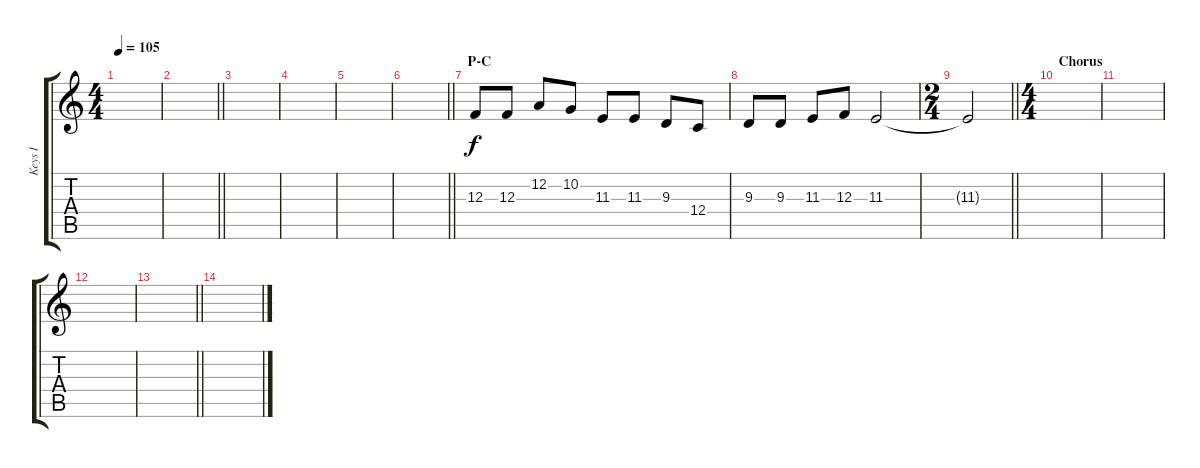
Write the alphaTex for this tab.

\track ("Keys I" "Keys I") {instrument electricpiano1}
\staff {score tabs}
\tuning (D4 A3 F3 C3 G2 D2) {hide}
\ts (4 4)
\tempo 105
\clef g2
\ks c
|
\barLineRight lightlight
|
\section ("" "")
|
|
|
\barLineRight lightlight
|
\section ("" "P-C")
12.3.8 12.3.8 12.2.8 10.2.8 11.3.8 11.3.8 9.3.8 12.4.8 |
9.3.8 9.3.8 11.3.8 12.3.8 11.3.2 |
\ts (2 4)
\barLineRight lightlight
11.3{t}.2 |
\ts (4 4)
\section ("" "Chorus")
|
|
|
\barLineRight lightlight
|
\section ("" "")
